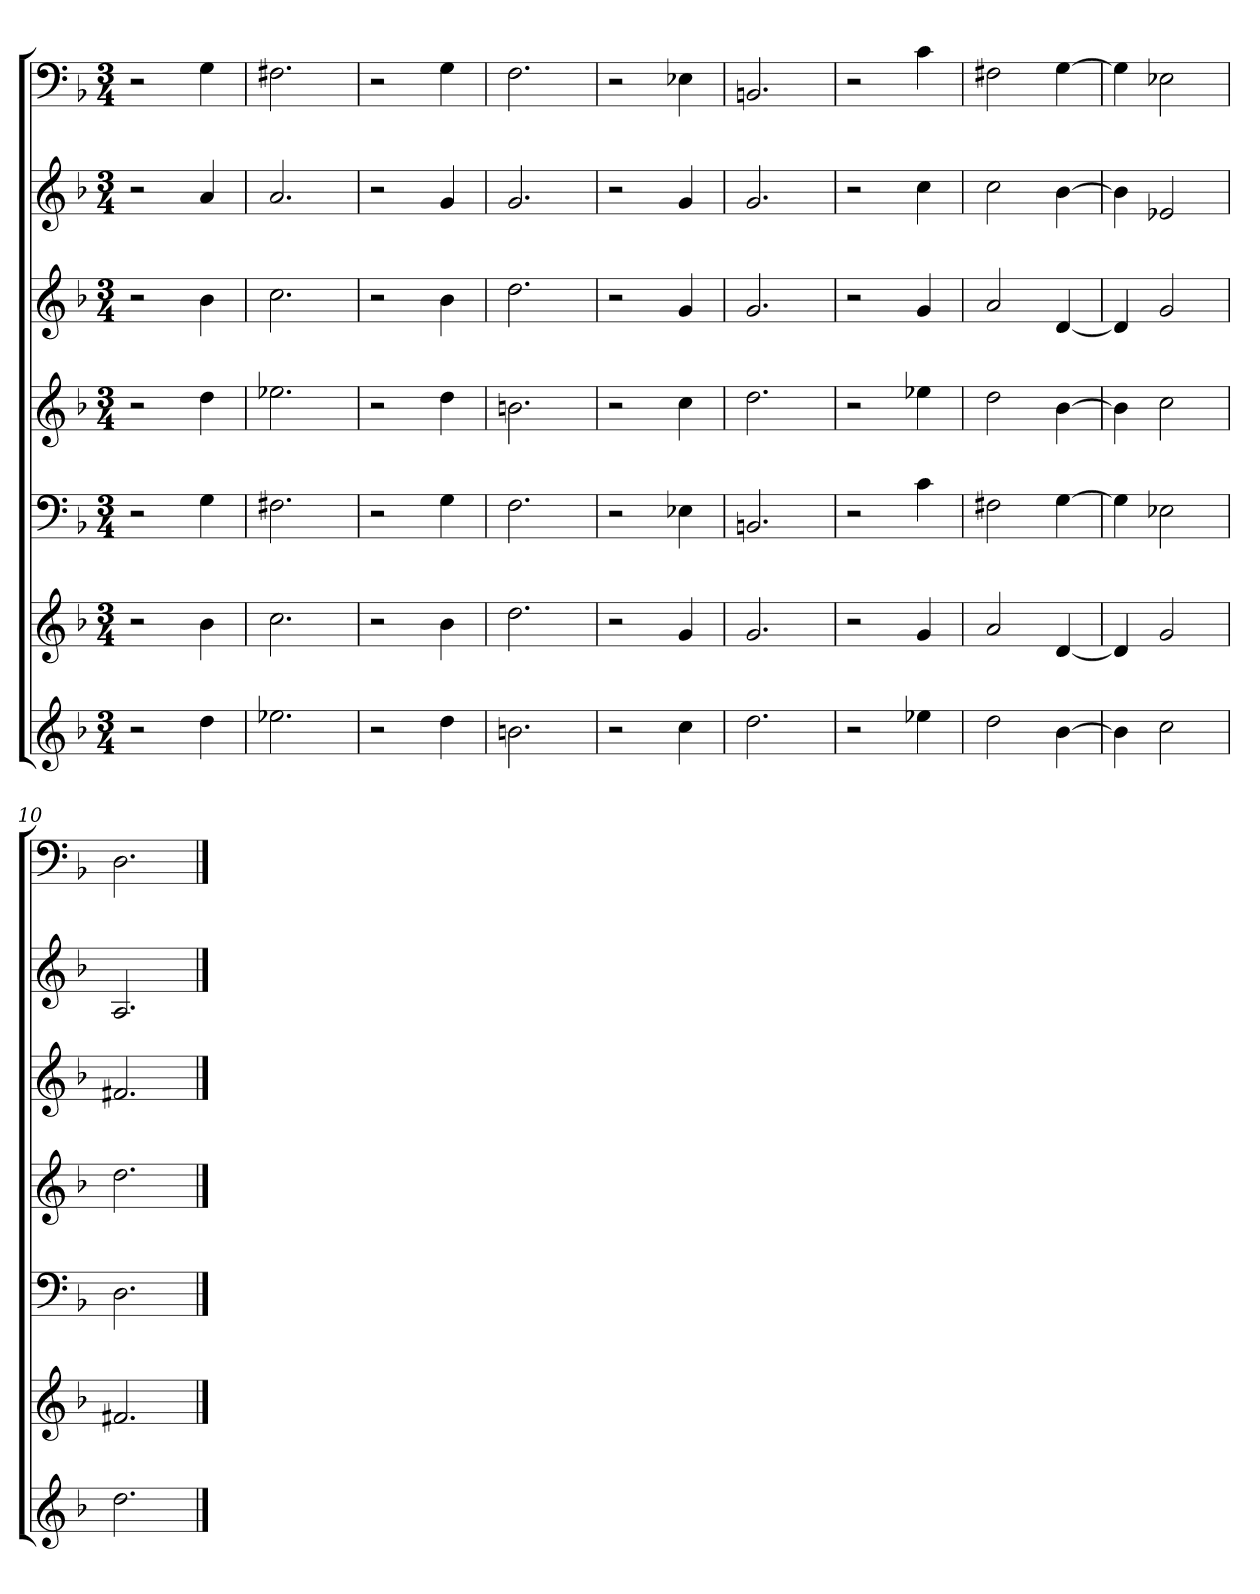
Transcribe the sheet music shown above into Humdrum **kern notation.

**kern	**kern	**kern	**kern	**kern	**kern	**kern
*part7	*part6	*part5	*part4	*part3	*part2	*part1
*staff7	*staff6	*staff5	*staff4	*staff3	*staff2	*staff1
*k[b-]	*k[b-]	*k[b-]	*k[b-]	*k[b-]	*k[b-]	*k[b-]
*d:	*d:	*d:	*d:	*d:	*d:	*d:
*M3/4	*M3/4	*M3/4	*M3/4	*M3/4	*M3/4	*M3/4
=1	=1	=1	=1	=1	=1	=1
2r	2r	2r	2r	2r	2r	2r
4dd	4b-	4G	4dd	4b-	4a	4G
=2	=2	=2	=2	=2	=2	=2
2.ee-X	2.cc	2.F#X	2.ee-X	2.cc	2.a	2.F#X
=3	=3	=3	=3	=3	=3	=3
2r	2r	2r	2r	2r	2r	2r
4dd	4b-	4G	4dd	4b-	4g	4G
=4	=4	=4	=4	=4	=4	=4
2.bn	2.dd	2.F	2.bn	2.dd	2.g	2.F
=5	=5	=5	=5	=5	=5	=5
2r	2r	2r	2r	2r	2r	2r
4cc	4g	4E-X	4cc	4g	4g	4E-X
=6	=6	=6	=6	=6	=6	=6
2.dd	2.g	2.BBn	2.dd	2.g	2.g	2.BBn
=7	=7	=7	=7	=7	=7	=7
2r	2r	2r	2r	2r	2r	2r
4ee-X	4g	4c	4ee-X	4g	4cc	4c
=8	=8	=8	=8	=8	=8	=8
2dd	2a	2F#X	2dd	2a	2cc	2F#X
[4b-	[4d	[4G	[4b-	[4d	[4b-	[4G
=9	=9	=9	=9	=9	=9	=9
4b-]	4d]	4G]	4b-]	4d]	4b-]	4G]
2cc	2g	2E-X	2cc	2g	2e-X	2E-X
=10	=10	=10	=10	=10	=10	=10
2.dd	2.f#X	2.D	2.dd	2.f#X	2.A	2.D
==	==	==	==	==	==	==
*-	*-	*-	*-	*-	*-	*-
